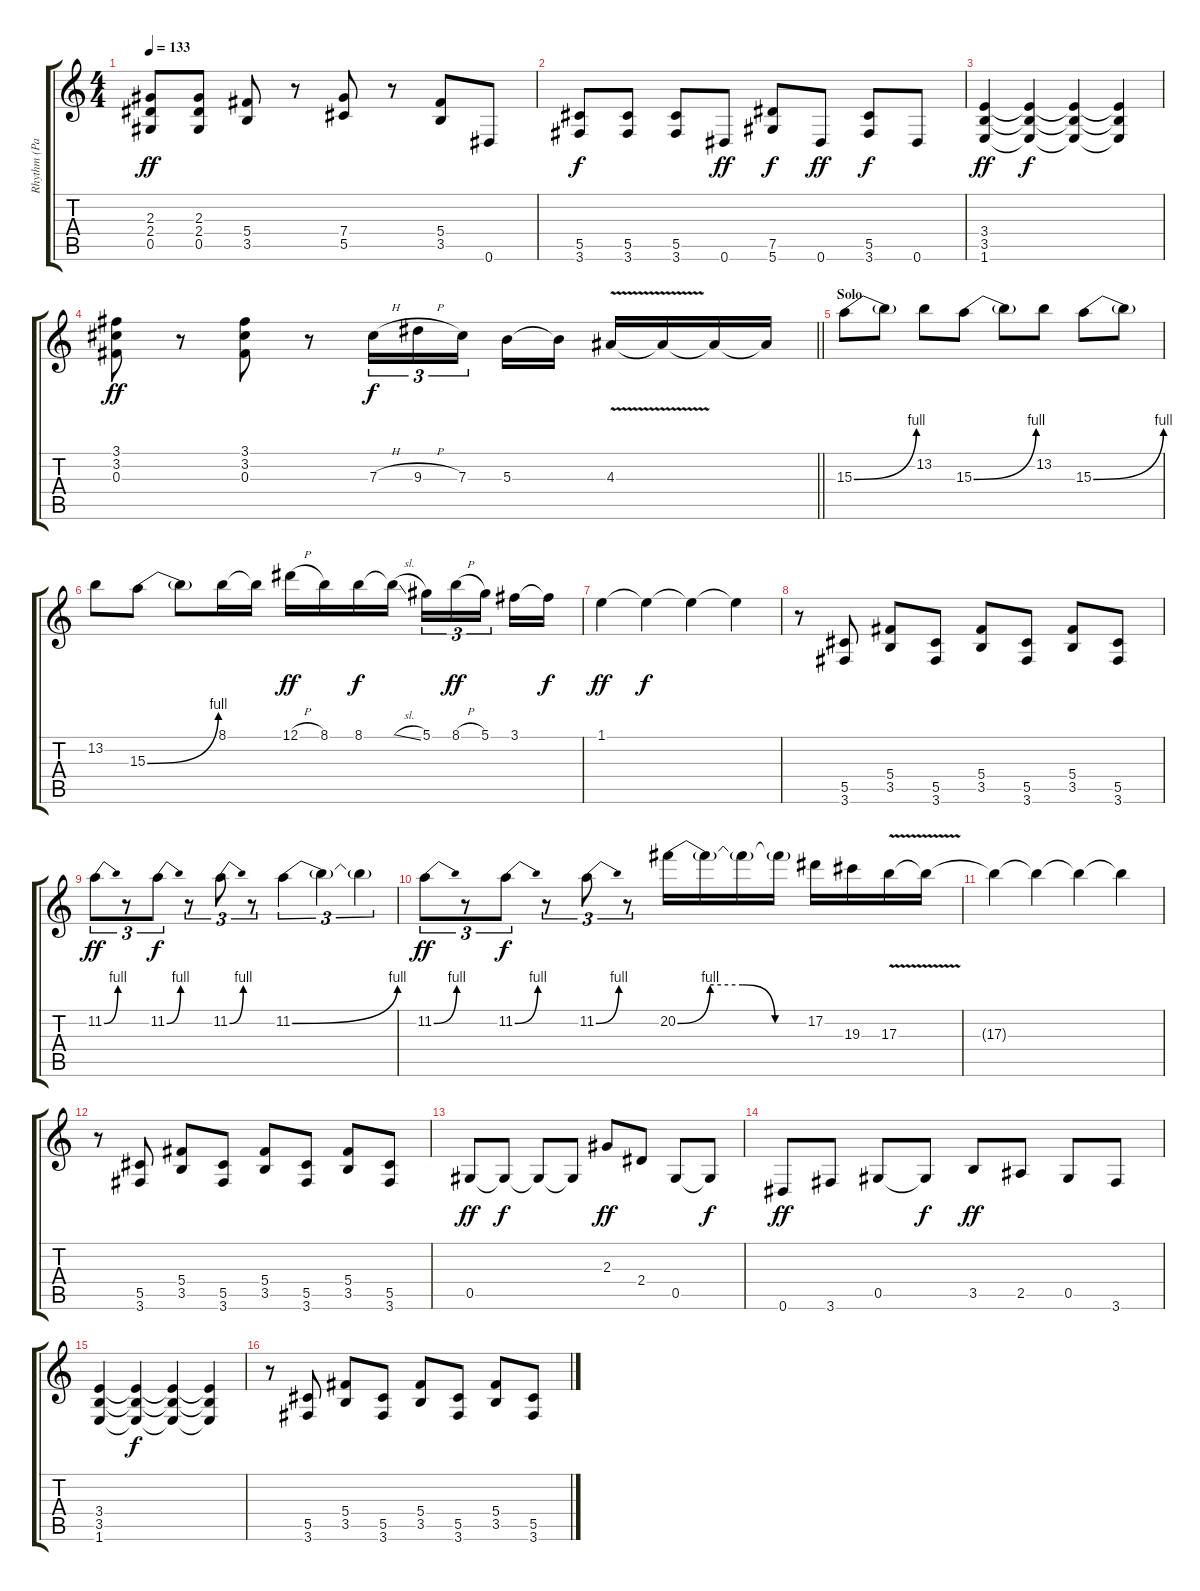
\track ("Rhythm (Paul)" "Rhythm (Pa") {instrument distortionguitar}
\staff {score tabs}
\tuning (Eb4 Bb3 Gb3 Db3 Ab2 Eb2) {hide}
\ts (4 4)
\tempo 133
\clef g2
\ks c
(2.3 2.4 0.5).8{dy ff} (2.3 2.4 0.5).8 (5.4 3.5).8 r.8 (7.4 5.5).8 r.8 (5.4 3.5).8 0.6.8 |
(5.5 3.6).8{dy f} (5.5 3.6).8 (5.5 3.6).8 0.6.8{dy ff} (7.5 5.6).8{dy f} 0.6.8{dy ff} (5.5 3.6).8{dy f} 0.6.8 |
(3.4 3.5 1.6).4{dy ff} (3.4{t} 3.5{t} 1.6{t}).4{dy f} (3.4{t} 3.5{t} 1.6{t}).4 (3.4{t} 3.5{t} 1.6{t}).4 |
\barLineRight lightlight
(3.1 3.2 0.3).8{dy ff} r.8 (3.1 3.2 0.3).8 r.8 7.3{h}.16{tu (3 2) dy f} 9.3{h}.16{tu (3 2)} 7.3.16{tu (3 2) beam splitsecondary} 5.3.16 5.3{t}.16 4.3{v}.16 4.3{t}.16 4.3{t}.16 4.3{t}.16 |
\section ("" "Solo")
15.3{be (bend 0 0 60 4)}.8 15.3{t}.8 13.2.8 15.3{be (bend 0 0 60 4)}.8 15.3{t}.8 13.2.8 15.3{be (bend 0 0 60 4)}.8 15.3{t}.8 |
13.2.8 15.3{be (bend 0 0 60 4)}.8 15.3{t}.8 8.1.16 8.1{t}.16 12.1{h}.16{dy ff} 8.1.16 8.1.16{dy f} 8.1{sl t}.16 5.1.16{tu (3 2)} 8.1{h}.16{tu (3 2) dy ff} 5.1.16{tu (3 2) beam splitsecondary} 3.1.16 3.1{t}.16{dy f} |
1.1.4{dy ff} 1.1{t}.4{dy f} 1.1{t}.4 1.1{t}.4 |
r.8 (5.5 3.6).8 (5.4 3.5).8 (5.5 3.6).8 (5.4 3.5).8 (5.5 3.6).8 (5.4 3.5).8 (5.5 3.6).8 |
11.2{be (bend 0 0 60 4)}.8{tu (3 2) dy ff} r.8{tu (3 2)} 11.2{be (bend 0 0 60 4)}.8{tu (3 2) dy f} r.8{tu (3 2)} 11.2{be (bend 0 0 60 4)}.8{tu (3 2)} r.8{tu (3 2)} 11.2{be (bend 0 0 60 4)}.4{tu (3 2)} 11.2{t}.4{tu (3 2)} 11.2{t}.4{tu (3 2)} |
11.2{be (bend 0 0 60 4)}.8{tu (3 2) dy ff} r.8{tu (3 2)} 11.2{be (bend 0 0 60 4)}.8{tu (3 2) dy f} r.8{tu (3 2)} 11.2{be (bend 0 0 60 4)}.8{tu (3 2)} r.8{tu (3 2)} 20.2{be (custom 0 0 15 4 30 4 45 0 60 0)}.16 20.2{t}.16 20.2{t}.16 20.2{t}.16 17.2.16 19.3.16 17.3{v}.16 17.3{t}.16 |
17.3{t}.4 17.3{t}.4 17.3{t}.4 17.3{t}.4 |
r.8 (5.5 3.6).8 (5.4 3.5).8 (5.5 3.6).8 (5.4 3.5).8 (5.5 3.6).8 (5.4 3.5).8 (5.5 3.6).8 |
0.5.8{dy ff instrument distortionguitar} 0.5{t}.8{dy f} 0.5{t}.8 0.5{t}.8 2.3.8{dy ff} 2.4.8 0.5.8 0.5{t}.8{dy f} |
0.6.8{dy ff} 3.6.8 0.5.8 0.5{t}.8{dy f} 3.5.8{dy ff} 2.5.8 0.5.8 3.6.8 |
(3.4 3.5 1.6).4 (3.4{t} 3.5{t} 1.6{t}).4{dy f} (3.4{t} 3.5{t} 1.6{t}).4 (3.4{t} 3.5{t} 1.6{t}).4 |
r.8 (5.5 3.6).8 (5.4 3.5).8 (5.5 3.6).8 (5.4 3.5).8 (5.5 3.6).8 (5.4 3.5).8 (5.5 3.6).8
